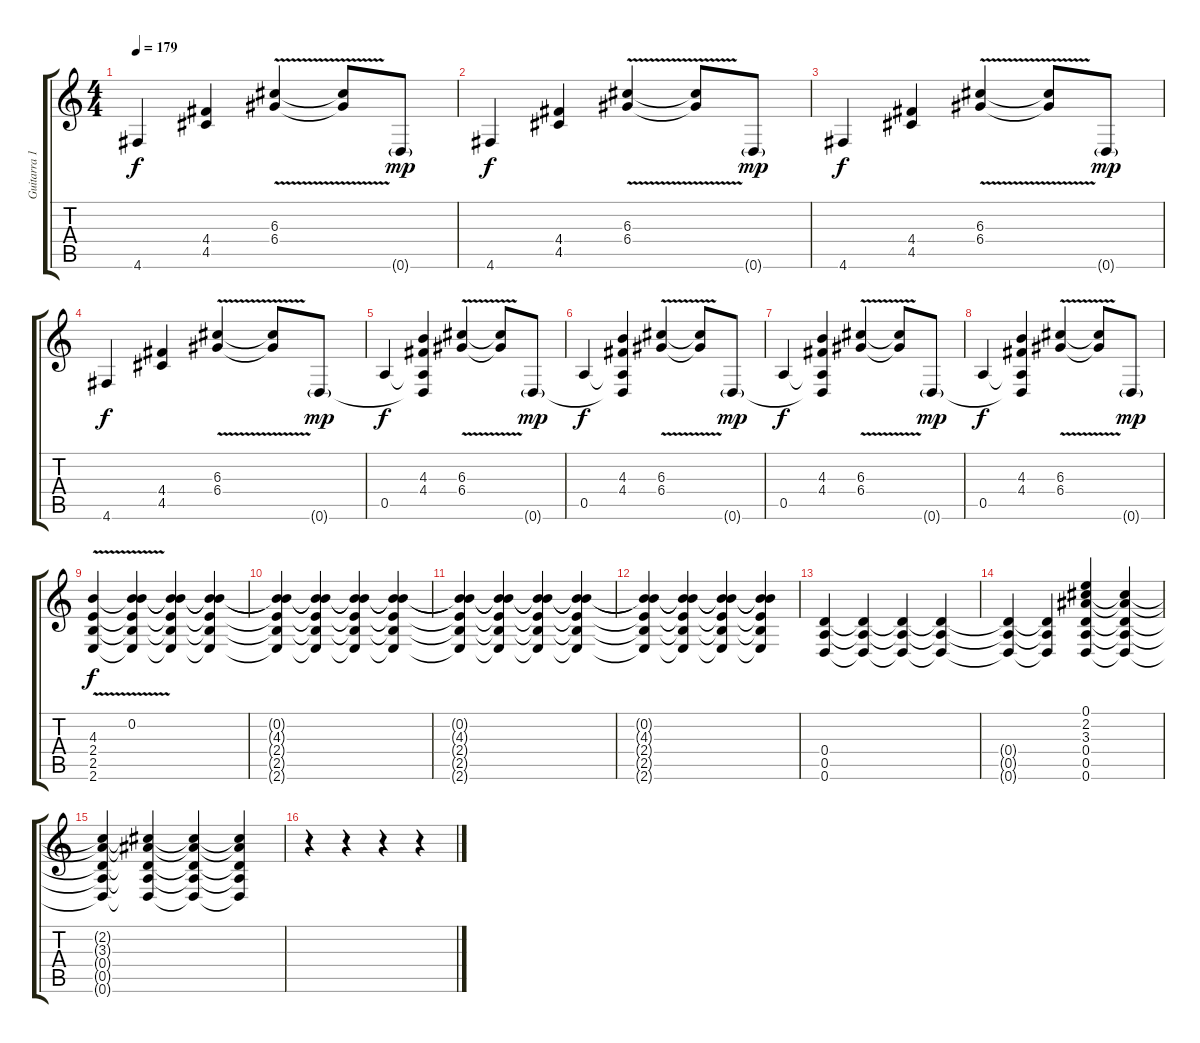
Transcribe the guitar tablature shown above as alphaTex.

\track ("Guitarra 1" "Guitarra 1") {instrument electricguitarclean}
\staff {score tabs}
\tuning (E4 B3 G3 D3 A2 D2) {hide}
\ts (4 4)
\tempo 179
\clef g2
\ks c
4.6.4{dy f instrument acousticguitarsteel} (4.4 4.5).4 (6.3{v} 6.4{v}).4 (6.3{t} 6.4{t}).8 0.6{g}.8{dy mp} |
4.6.4{dy f instrument acousticguitarsteel} (4.4 4.5).4 (6.3{v} 6.4{v}).4 (6.3{t} 6.4{t}).8 0.6{g}.8{dy mp} |
4.6.4{dy f instrument acousticguitarsteel} (4.4 4.5).4 (6.3{v} 6.4{v}).4 (6.3{t} 6.4{t}).8 0.6{g}.8{dy mp} |
4.6.4{dy f instrument acousticguitarsteel} (4.4 4.5).4 (6.3{v} 6.4{v}).4 (6.3{t} 6.4{t}).8 0.6{g}.8{dy mp} |
0.5.4{dy f} (4.3 4.4 0.5{t} 0.6{t}).4 (6.3{v} 6.4{v}).4 (6.3{t} 6.4{t}).8 0.6{g}.8{dy mp} |
0.5.4{dy f} (4.3 4.4 0.5{t} 0.6{t}).4 (6.3{v} 6.4{v}).4 (6.3{t} 6.4{t}).8 0.6{g}.8{dy mp} |
0.5.4{dy f} (4.3 4.4 0.5{t} 0.6{t}).4 (6.3{v} 6.4{v}).4 (6.3{t} 6.4{t}).8 0.6{g}.8{dy mp} |
0.5.4{dy f} (4.3 4.4 0.5{t} 0.6{t}).4 (6.3{v} 6.4{v}).4 (6.3{t} 6.4{t}).8 0.6{g}.8{dy mp} |
(4.3{v} 2.4{v} 2.5{v} 2.6{v}).4{dy f instrument distortionguitar} (0.2 4.3{t} 2.4{t} 2.5{t} 2.6{t}).4 (0.2{t} 4.3{t} 2.4{t} 2.5{t} 2.6{t}).4 (0.2{t} 4.3{t} 2.4{t} 2.5{t} 2.6{t}).4 |
(0.2{t} 4.3{t} 2.4{t} 2.5{t} 2.6{t}).4 (0.2{t} 4.3{t} 2.4{t} 2.5{t} 2.6{t}).4 (0.2{t} 4.3{t} 2.4{t} 2.5{t} 2.6{t}).4 (0.2{t} 4.3{t} 2.4{t} 2.5{t} 2.6{t}).4 |
(0.2{t} 4.3{t} 2.4{t} 2.5{t} 2.6{t}).4 (0.2{t} 4.3{t} 2.4{t} 2.5{t} 2.6{t}).4 (0.2{t} 4.3{t} 2.4{t} 2.5{t} 2.6{t}).4 (0.2{t} 4.3{t} 2.4{t} 2.5{t} 2.6{t}).4 |
(0.2{t} 4.3{t} 2.4{t} 2.5{t} 2.6{t}).4 (0.2{t} 4.3{t} 2.4{t} 2.5{t} 2.6{t}).4 (0.2{t} 4.3{t} 2.4{t} 2.5{t} 2.6{t}).4 (0.2{t} 4.3{t} 2.4{t} 2.5{t} 2.6{t}).4 |
(0.4 0.5 0.6).4 (0.4{t} 0.5{t} 0.6{t}).4 (0.4{t} 0.5{t} 0.6{t}).4 (0.4{t} 0.5{t} 0.6{t}).4 |
(0.4{t} 0.5{t} 0.6{t}).4 (0.4{t} 0.5{t} 0.6{t}).4 (0.1 2.2 3.3 0.4 0.5 0.6).4 (2.2{t} 3.3{t} 0.4{t} 0.5{t} 0.6{t}).4 |
(2.2{t} 3.3{t} 0.4{t} 0.5{t} 0.6{t}).4 (2.2{t} 3.3{t} 0.4{t} 0.5{t} 0.6{t}).4 (2.2{t} 3.3{t} 0.4{t} 0.5{t} 0.6{t}).4 (2.2{t} 3.3{t} 0.4{t} 0.5{t} 0.6{t}).4 |
r.4 r.4 r.4 r.4
